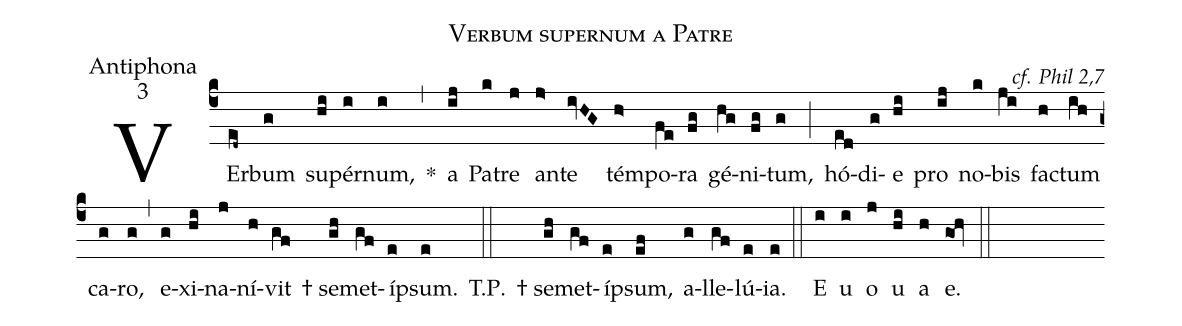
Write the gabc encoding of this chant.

name:Verbum supernum a Patre;
office-part:Antiphona;
mode:3;
commentary:cf. Phil 2,7;
%%
(c4) VEr(ed~)bum(g) su(hi)pér(i)num,(i) *(,) a(ij) Pa(k)tre(j) an(j>)te(ivHG) tém(h>)po(fe)ra(fg) gé(hg)ni(fg)tum,(g) (;) hó(ed)di(g)e(hi) pro(ij) no(k)bis(ji) fac(h)tum(ih) ca(g)ro,(g) (,) e(g)xi(hi)na(j)ní(h)vit(gf) † se(gh)met(gf)íp(e)sum.(e) T.P.(::) † se(gh)met(gf)íp(e)sum,(ef) a(g)lle(gf)lú(e)ia.(e) (::) E(i) u(i) o(j) u(hi) a(h) e.(go!hv) (::)
